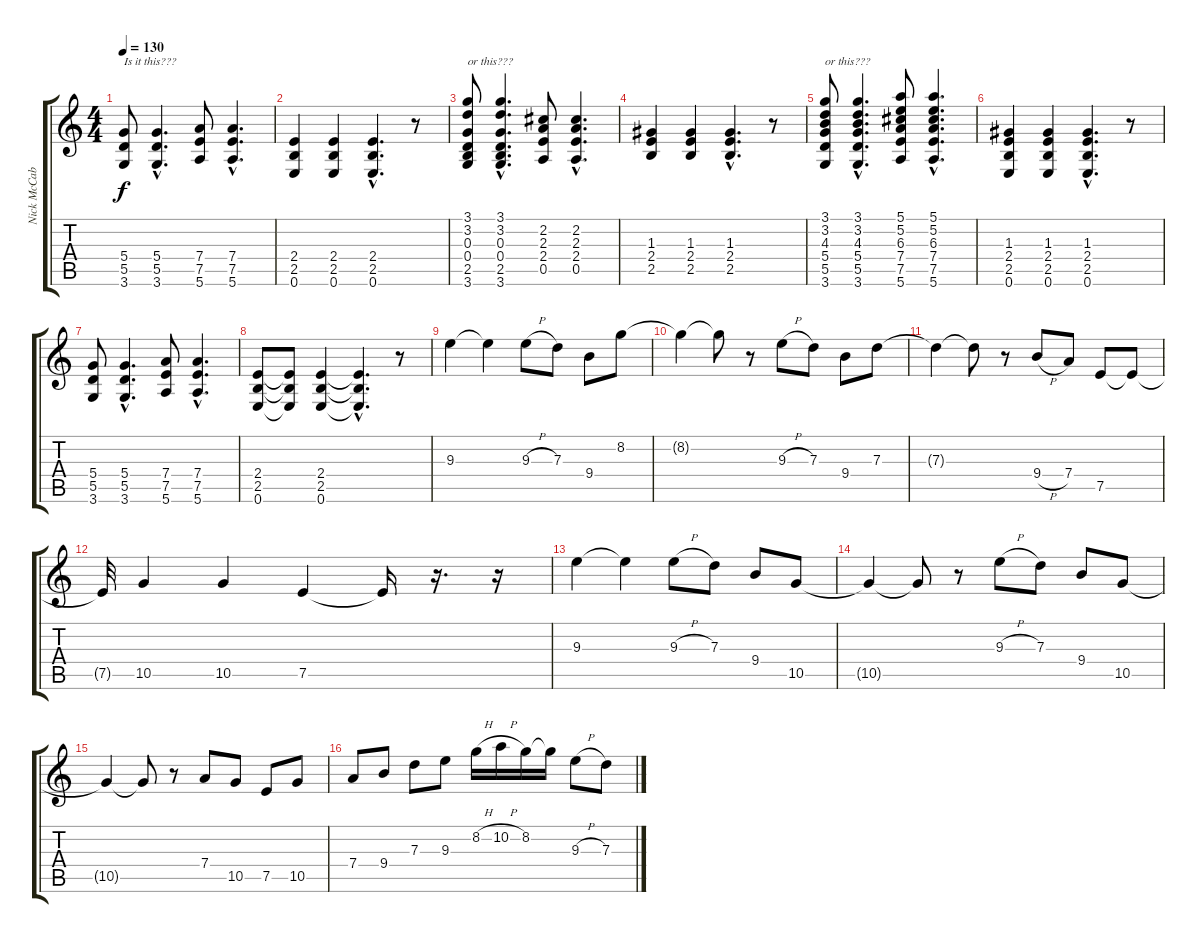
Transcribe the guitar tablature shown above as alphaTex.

\track ("Nick McCabe" "Nick McCab") {instrument distortionguitar}
\staff {score tabs}
\tuning (E4 B3 G3 D3 A2 E2) {hide}
\ts (4 4)
\tempo 130
\clef g2
\ks c
(5.4 5.5 3.6).8{txt "Is it this???" dy f} (5.4{hac} 5.5{hac} 3.6{hac}).4{d} (7.4 7.5 5.6).8 (7.4{hac} 7.5{hac} 5.6{hac}).4{d} |
(2.4 2.5 0.6).4 (2.4 2.5 0.6).4 (2.4{hac} 2.5{hac} 0.6{hac}).4{d} r.8 |
(3.1 3.2 0.3 0.4 2.5 3.6).8{txt "or this???"} (3.1{hac} 3.2{hac} 0.3{hac} 0.4{hac} 2.5{hac} 3.6{hac}).4{d} (2.2 2.3 2.4 0.5).8 (2.2{hac} 2.3{hac} 2.4{hac} 0.5{hac}).4{d} |
(1.3 2.4 2.5).4 (1.3 2.4 2.5).4 (1.3{hac} 2.4{hac} 2.5{hac}).4{d} r.8 |
(3.1 3.2 4.3 5.4 5.5 3.6).8{txt "or this???"} (3.1{hac} 3.2{hac} 4.3{hac} 5.4{hac} 5.5{hac} 3.6{hac}).4{d} (5.1 5.2 6.3 7.4 7.5 5.6).8 (5.1{hac} 5.2{hac} 6.3{hac} 7.4{hac} 7.5{hac} 5.6{hac}).4{d} |
(1.3 2.4 2.5 0.6).4 (1.3 2.4 2.5 0.6).4 (1.3{hac} 2.4{hac} 2.5{hac} 0.6{hac}).4{d} r.8 |
(5.4 5.5 3.6).8 (5.4{hac} 5.5{hac} 3.6{hac}).4{d} (7.4 7.5 5.6).8 (7.4{hac} 7.5{hac} 5.6{hac}).4{d} |
(2.4 2.5 0.6).8 (2.4{t} 2.5{t} 0.6{t}).8 (2.4 2.5 0.6).4 (2.4{hac t} 2.5{hac t} 0.6{hac t}).4{d} r.8 |
9.3.4 9.3{t}.4 9.3{h}.8 7.3.8 9.4.8 8.2.8 |
8.2{t}.4 8.2{t}.8 r.8 9.3{h}.8 7.3.8 9.4.8 7.3.8 |
7.3{t}.4 7.3{t}.8 r.8 9.4{h}.8 7.4.8 7.5.8 7.5{t}.8 |
7.5{t}.32 10.5.4 10.5.4 7.5.4 7.5{t}.16 r.16{d} r.16 |
9.3.4 9.3{t}.4 9.3{h}.8 7.3.8 9.4.8 10.5.8 |
10.5{t}.4 10.5{t}.8 r.8 9.3{h}.8 7.3.8 9.4.8 10.5.8 |
10.5{t}.4 10.5{t}.8 r.8 7.4.8 10.5.8 7.5.8 10.5.8 |
7.4.8 9.4.8 7.3.8 9.3.8 8.2{h}.16 10.2{h}.16 8.2.16 8.2{t}.16 9.3{h}.8 7.3.8
